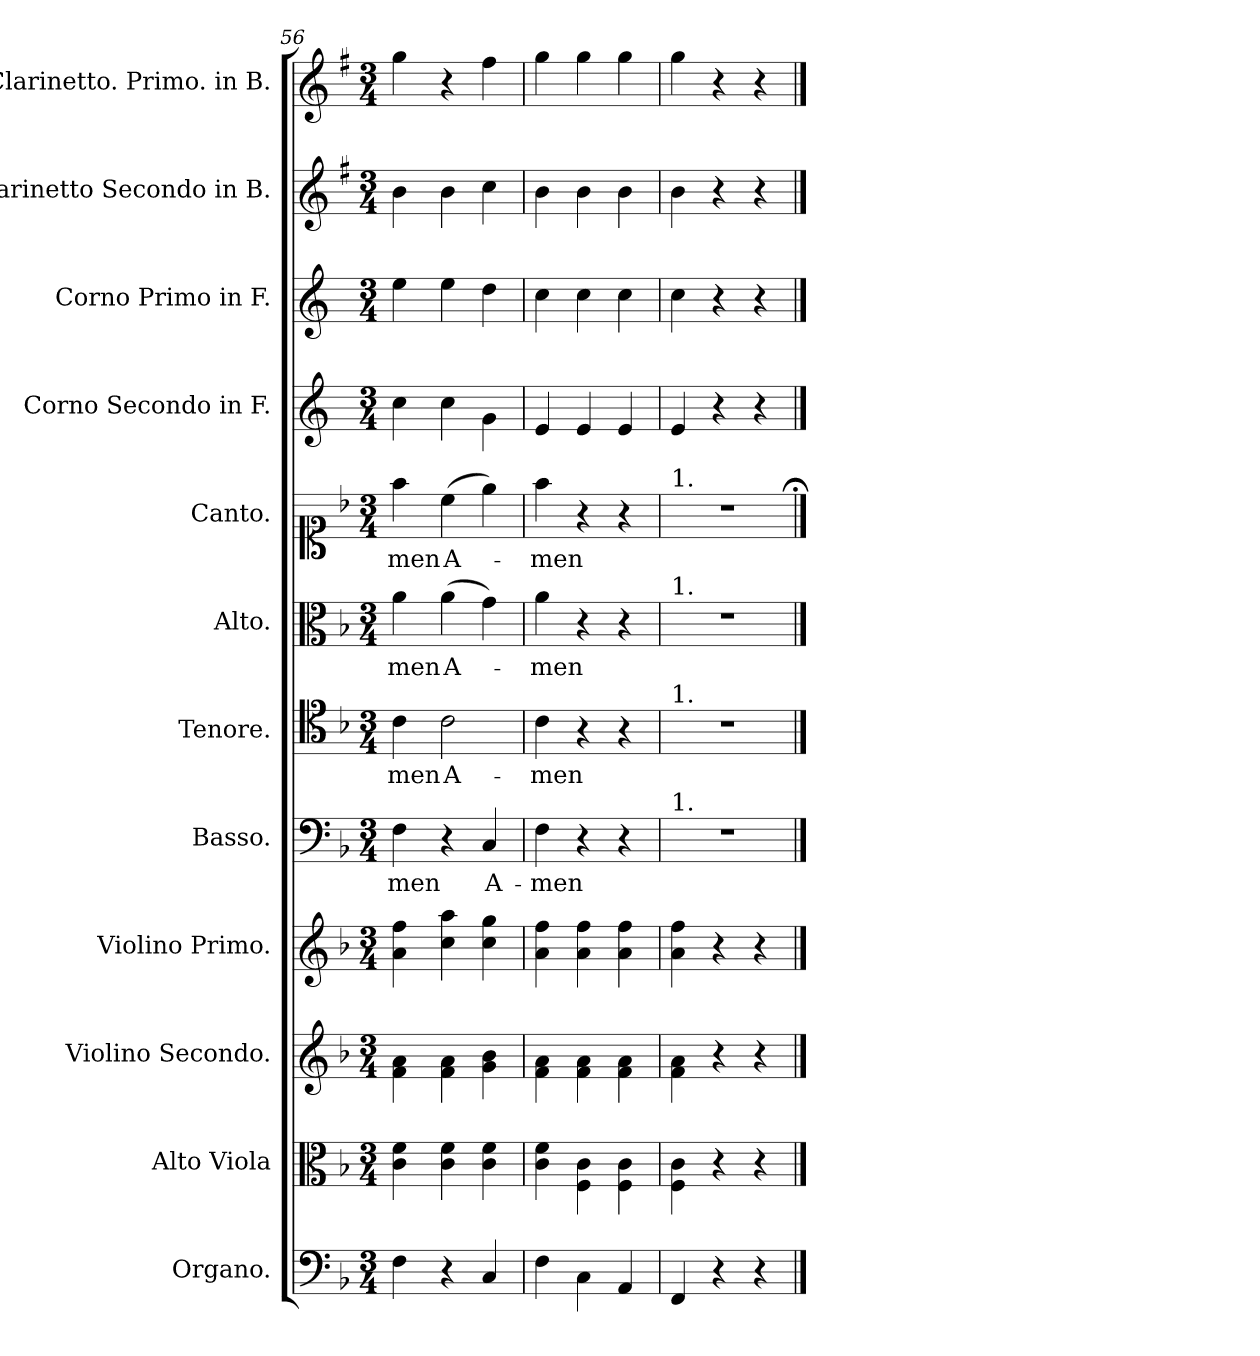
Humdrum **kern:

**kern	**kern	**kern	**kern	**kern	**text	**kern	**text	**kern	**text	**kern	**text	**kern	**kern	**kern	**kern
*part12	*part11	*part10	*part9	*part8	*part8	*part7	*part7	*part6	*part6	*part5	*part5	*part4	*part3	*part2	*part1
*staff12	*staff11	*staff10	*staff9	*staff8	*staff8	*staff7	*staff7	*staff6	*staff6	*staff5	*staff5	*staff4	*staff3	*staff2	*staff1
*I"Organo.	*I"Alto Viola	*I"Violino Secondo.	*I"Violino Primo.	*I"Basso.	*	*I"Tenore.	*	*I"Alto.	*	*I"Canto.	*	*I"Corno Secondo in F.	*I"Corno Primo in F.	*I"Clarinetto Secondo in B.	*I"Clarinetto. Primo. in B.
*I'org	*I'a-vla	*I'vl 2	*I'vl 1	*I'B	*	*I'T	*	*I'A	*	*	*	*I'cor 2 in F	*I'cor 1 in F	*I'cl 2 in B	*I'cl 1 in B
*clefF4	*clefC3	*clefG2	*clefG2	*clefF4	*	*clefC4	*	*clefC3	*	*clefC1	*	*clefG2	*clefG2	*clefG2	*clefG2
*	*	*	*	*	*	*	*	*	*	*	*	*ITrd4c7	*ITrd4c7	*ITrd1c2	*ITrd1c2
*k[b-]	*k[b-]	*k[b-]	*k[b-]	*k[b-]	*	*k[b-]	*	*k[b-]	*	*k[b-]	*	*k[b-]	*k[b-]	*k[b-]	*k[b-]
*F:	*F:	*F:	*F:	*F:	*	*F:	*	*F:	*	*F:	*	*	*	*F:	*F:
*M3/4	*M3/4	*M3/4	*M3/4	*M3/4	*	*M3/4	*	*M3/4	*	*M3/4	*	*M3/4	*M3/4	*M3/4	*M3/4
=56	=56	=56	=56	=56	=56	=56	=56	=56	=56	=56	=56	=56	=56	=56	=56
4F\	4c\ 4f\	4f\ 4a\	4a\ 4ff\	4F\	-men	4c\	-men	4a\	-men	4ff\	-men	4f\	4a\	4a\	4ff\
4r	4c\ 4f\	4f\ 4a\	4cc\ 4aa\	4r	.	2c\	A-	(4a\	A-	(4cc\	A-	4f\	4a\	4a\	4r
4C/	4c\ 4f\	4g\ 4b-\	4cc\ 4gg\	4C/	A-	.	.	4g\)	.	4ee\)	.	4c\	4g\	4b-\	4ee\
=57	=57	=57	=57	=57	=57	=57	=57	=57	=57	=57	=57	=57	=57	=57	=57
4F\	4c\ 4f\	4f\ 4a\	4a\ 4ff\	4F\	-men	4c\	-men	4a\	-men	4ff\	-men	4A/	4f\	4a\	4ff\
4C\	4F\ 4c\	4f\ 4a\	4a\ 4ff\	4r	.	4r	.	4r	.	4r	.	4A/	4f\	4a\	4ff\
4AA/	4F\ 4c\	4f\ 4a\	4a\ 4ff\	4r	.	4r	.	4r	.	4r	.	4A/	4f\	4a\	4ff\
=58	=58	=58	=58	=58	=58	=58	=58	=58	=58	=58	=58	=58	=58	=58	=58
!	!	!	!	!	!	!	!	!	!	!LO:TX:a:t=1.	!	!	!	!	!
!	!	!	!	!	!	!	!	!LO:TX:a:t=1.	!	!	!	!	!	!	!
!	!	!	!	!	!	!LO:TX:a:t=1.	!	!	!	!	!	!	!	!	!
!	!	!	!	!LO:TX:a:t=1.	!	!	!	!	!	!	!	!	!	!	!
4FF/	4F\ 4c\	4f\ 4a\	4a\ 4ff\	2.r	.	2.r	.	2.r	.	2.r	.	4A/	4f\	4a\	4ff\
4r	4r	4r	4r	.	.	.	.	.	.	.	.	4r	4r	4r	4r
4r	4r	4r	4r	.	.	.	.	.	.	.	.	4r	4r	4r	4r
==	==	==	==	==	==	==	==	==	==	==;	==	==	==	==	==
*-	*-	*-	*-	*-	*-	*-	*-	*-	*-	*-	*-	*-	*-	*-	*-
